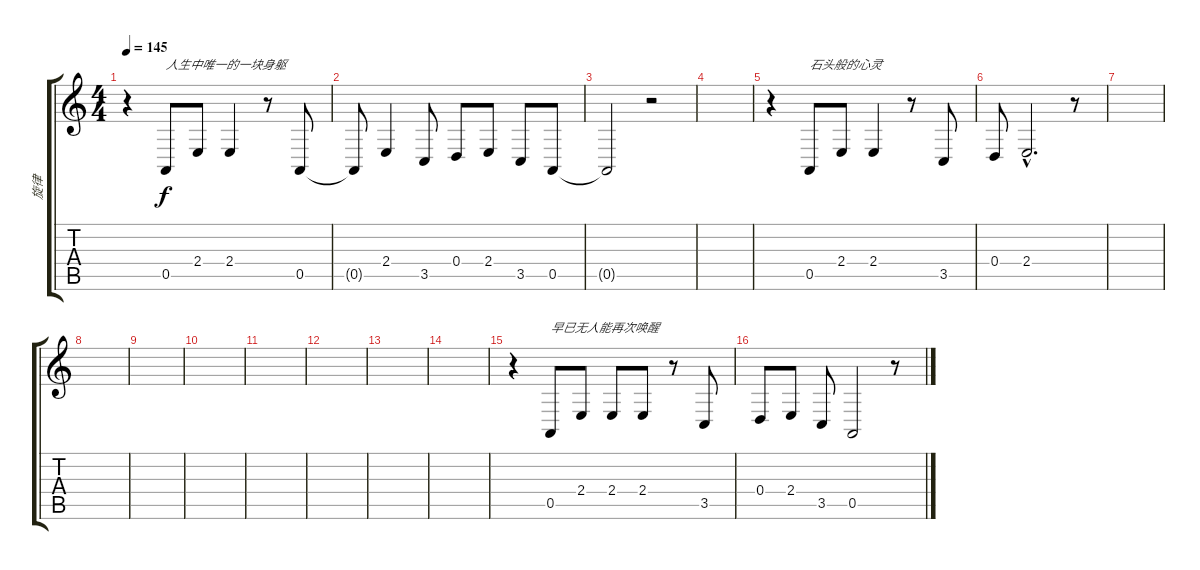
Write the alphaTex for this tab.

\track ("旋律" "旋律") {instrument stringensemble1}
\staff {score tabs}
\tuning (E4 B3 G3 D3 A2 E2) {hide}
\ts (4 4)
\tempo 145
\clef g2
\ks c
r.4{dy f} 0.5.8{txt "人生中唯一的一块身躯"} 2.4.8 2.4.4 r.8 0.5.8 |
0.5{t}.8 2.4.4 3.5.8 0.4.8 2.4.8 3.5.8 0.5.8 |
0.5{t}.2 r.2 |
|
r.4 0.5.8{txt "石头般的心灵"} 2.4.8 2.4.4 r.8 3.5.8 |
0.4.8 2.4{hac}.2{d} r.8 |
|
|
|
|
|
|
|
|
r.4 0.5.8{txt "早已无人能再次唤醒"} 2.4.8 2.4.8 2.4.8 r.8 3.5.8 |
0.4.8 2.4.8 3.5.8 0.5.2 r.8
